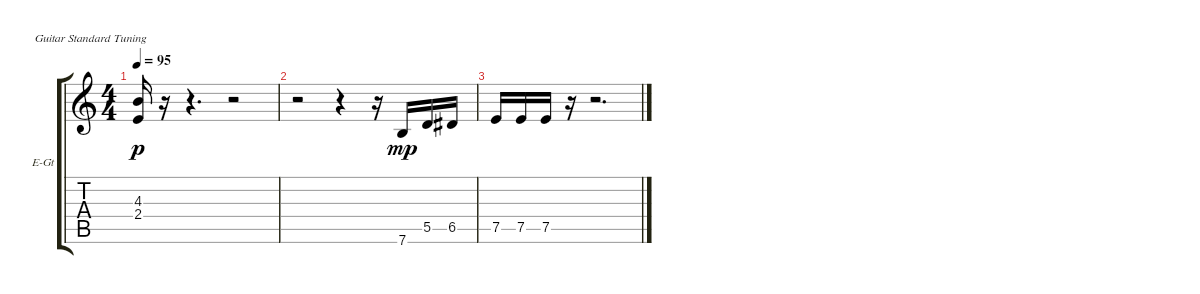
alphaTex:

\defaultSystemsLayout 4
\bracketExtendMode groupsimilarinstruments
\firstSystemTrackNameOrientation horizontal
\otherSystemsTrackNameOrientation horizontal
\track ("Lead Guitar" "E-Gt") {instrument electricguitarclean}
\staff {score tabs}
\tuning (E4 B3 G3 D3 A2 E2)
\ts (4 4)
\tempo 95
\clef g2
\ks c
(2.4 4.3).16{dy p} r.16 r.4{d} r.2 |
r.2 r.4 r.16 7.6.16{dy mp} 5.5.16 6.5.16 |
7.5.16 7.5.16 7.5.16 r.16 r.2{d}
